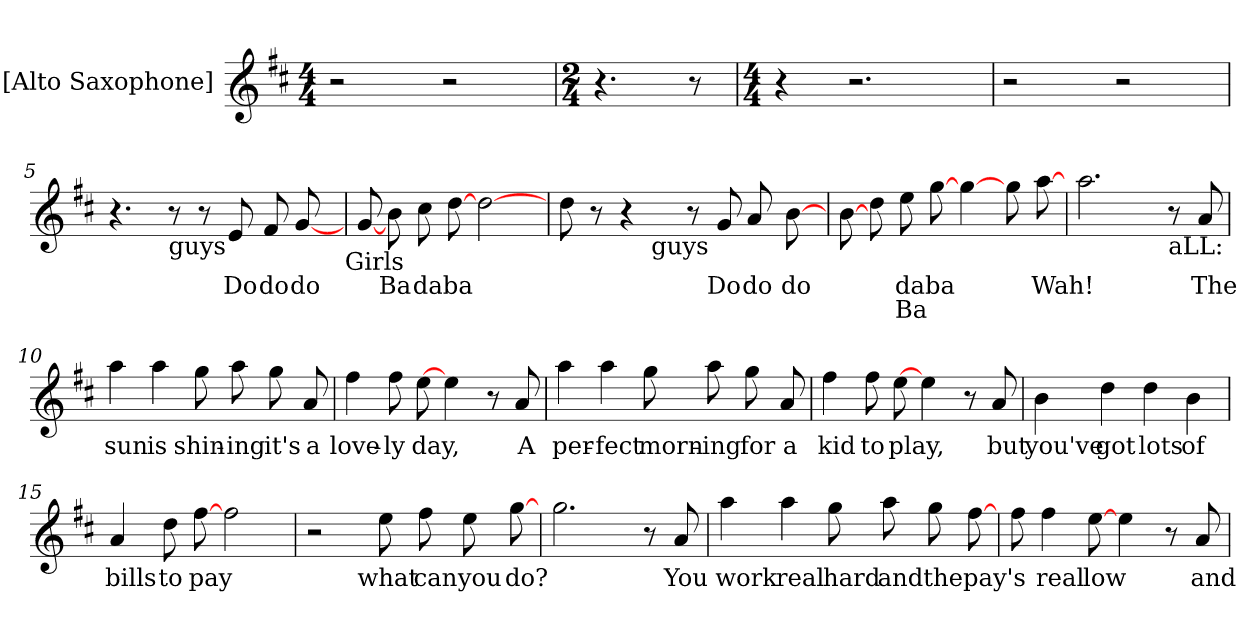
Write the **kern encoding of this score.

**kern	**text	**text
*part1	*part1	*part1
*staff1	*staff1	*staff1
*I"[Alto Saxophone]	*	*
*I'A Sax	*	*
*clefG2	*	*
*ITrd5c9	*	*
*k[b-]	*	*
*F:	*	*
*M4/4	*	*
=1	=1	=1
2r	.	.
2r	.	.
=2	=2	=2
*M2/4	*	*
4.r	.	.
8r	.	.
=3	=3	=3
*M4/4	*	*
4r	.	.
2.r	.	.
=4	=4	=4
2r	.	.
2r	.	.
!!LO:LB:g=z
=5	=5	=5
*^	*	*
4.r	2ryy	.	.
!LO:TX:b:t=guys	!	!	!
8r	.	.	.
8r	4ryy	.	.
8G	.	-Do	.
8AL	8ryy	-do	.
[8B-	16ryy	-do	.
.	32ryy	.	.
.	64ryy	.	.
.	128...ryy	.	.
!	!LO:TX:b:t=Girls	!	!
.	1024ryy	.	.
*v	*v	*	*
=6	=6	=6
[8B-L	.	.
8d	-Ba	.
8e	-da	.
[8f	-ba	.
[2f	.	.
=7	=7	=7
*^	*	*
8fL	4ryy	.	.
8r	.	.	.
4r	16ryy	.	.
.	64.ryy	.	.
!	!LO:TX:b:t=guys	!	!
.	2ryy	.	.
8r	.	.	.
8B-	.	-Do	.
8cL	.	-do	.
.	8ryy	.	.
[8d	.	-do	.
.	32ryy	.	.
.	128ryy	.	.
=8	=8	=8	=8
!LO:TX:b:t=Girls	!	!	!
*v	*v	*	*
[8dL	.	.
8f	.	.
8g	-da	-Ba
[8b-	-ba	.
[4b-	.	.
8b-L	.	.
[8cc	-Wah!	.
!!LO:LB:g=z
=9	=9	=9
2.cc	.	.
!LO:TX:b:t=aLL&colon;	!	!
8r	.	.
8c	-The	.
=10	=10	=10
4cc	-sun	.
4cc	-is	.
8b-L	-shin-	.
8cc	-ing	.
8b-	-it's	.
8c	-a	.
=11	=11	=11
4a	-love-	.
8aL	-ly	.
[8g	-day,	.
4g	.	.
8r	.	.
8c	-A	.
=12	=12	=12
4cc	-per-	.
4cc	-fect	.
8b-L	-morn-	.
8cc	-ing	.
8b-	-for	.
8c	-a	.
!!LO:LB:g=z
=13	=13	=13
4a	-kid	.
8aL	-to	.
[8g	-play,	.
4g	.	.
8r	.	.
8c	-but	.
=14	=14	=14
4d	-you've	.
4f	-got	.
4f	-lots	.
4d	-of	.
=15	=15	=15
4c	-bills	.
8fL	-to	.
[8a	-pay	.
2a	.	.
=16	=16	=16
2r	.	.
8gL	-what	.
8a	-can	.
8g	-you	.
[8b-	-do?	.
!!LO:LB:g=z
=17	=17	=17
2.b-	.	.
8r	.	.
8c	-You	.
=18	=18	=18
4cc	-work	.
4cc	-real	.
8b-L	-hard	.
8cc	-and	.
8b-	-the	.
[8a	-pay's	.
=19	=19	=19
8aL	.	.
4a	-real	.
[8g	-low	.
4g	.	.
8r	.	.
8c	-and	.
=	=	=
*-	*-	*-
